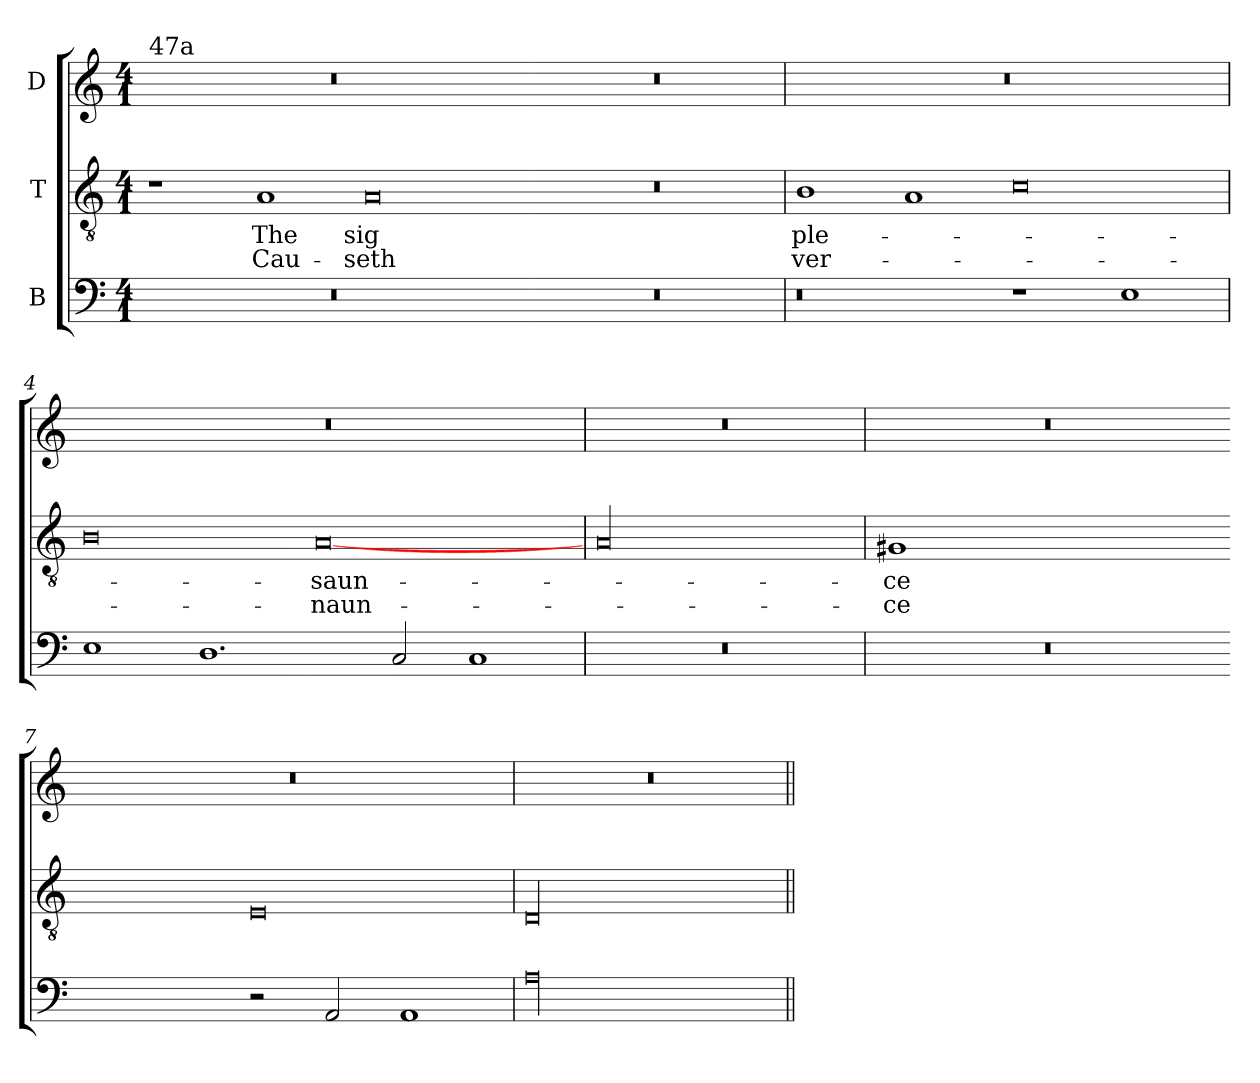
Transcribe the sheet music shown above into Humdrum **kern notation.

**kern	**kern	**text	**text	**kern
*part3	*part2	*part2	*part2	*part1
*staff3	*staff2	*staff2	*staff2	*staff1
*I"B	*I"T	*	*	*I"D
!!LO:PB:g=z
*clefF4	*clefGv2	*	*	*clefG2
*	*ITrd7c12	*	*	*
*k[]	*k[]	*	*	*k[]
*C:	*C:	*	*	*C:
*M4/1	*M4/1	*	*	*M4/1
=1	=1	=1	=1	=1
!	!	!	!	!LO:TX:a:t=47a
!LO:N:vis=1	!	!	!	!LO:N:vis=1
00r	1r	.	.	00r
!	!	!LO:LY:b:color=#000000	!LO:LY:b:color=#000000	!
.	1AAi/	The	Cau-	.
!	!	!LO:LY:b:color=#000000	!LO:LY:b:color=#000000	!
.	0AAi/	sig	-seth	.
=2-	=2-	=2-	=2-	=2-
!LO:N:vis=1	!LO:N:vis=1	!	!	!LO:N:vis=1
00r	00r	.	.	00r
=3	=3	=3	=3	=3
!	!	!LO:LY:b:color=#000000	!LO:LY:b:color=#000000	!LO:N:vis=1
0r	1BBi/	ple-	ver-	00r
.	1AAi/	.	.	.
1r	0Ci\	.	.	.
1Ei\	.	.	.	.
=4	=4	=4	=4	=4
!	!	!	!	!LO:N:vis=1
1Ei\	0BBi/	.	.	00r
1.Di/	.	.	.	.
!	!	!LO:LY:b:color=#000000	!LO:LY:b:color=#000000	!
.	[0AAi/	-saun-	-naun-	.
2Ci/	.	.	.	.
1Ci/	.	.	.	.
=5	=5	=5	=5	=5
!LO:N:vis=1	!	!	!	!LO:N:vis=1
00r	00AAi/	.	.	00r
=6	=6	=6	=6	=6
!LO:N:vis=1	!	!	!	!
!	!	!LO:LY:b:color=#000000	!LO:LY:b:color=#000000	!LO:N:vis=1
00r	1GG#Xi/	-ce	-ce	00r
.	0.ryy	.	.	.
!!LO:LB:g=z
=7-	=7-	=7-	=7-	=7-
!	!	!	!	!LO:N:vis=1
0ryy	0ryy	.	.	00r
2r	0EEi/	.	.	.
2AAi/	.	.	.	.
1AAi/	.	.	.	.
=8	=8	=8	=8	=8
!	!	!	!	!LO:N:vis=1
00Ai\	00DDi/	.	.	00r
=||	=||	=||	=||	=||
*-	*-	*-	*-	*-
